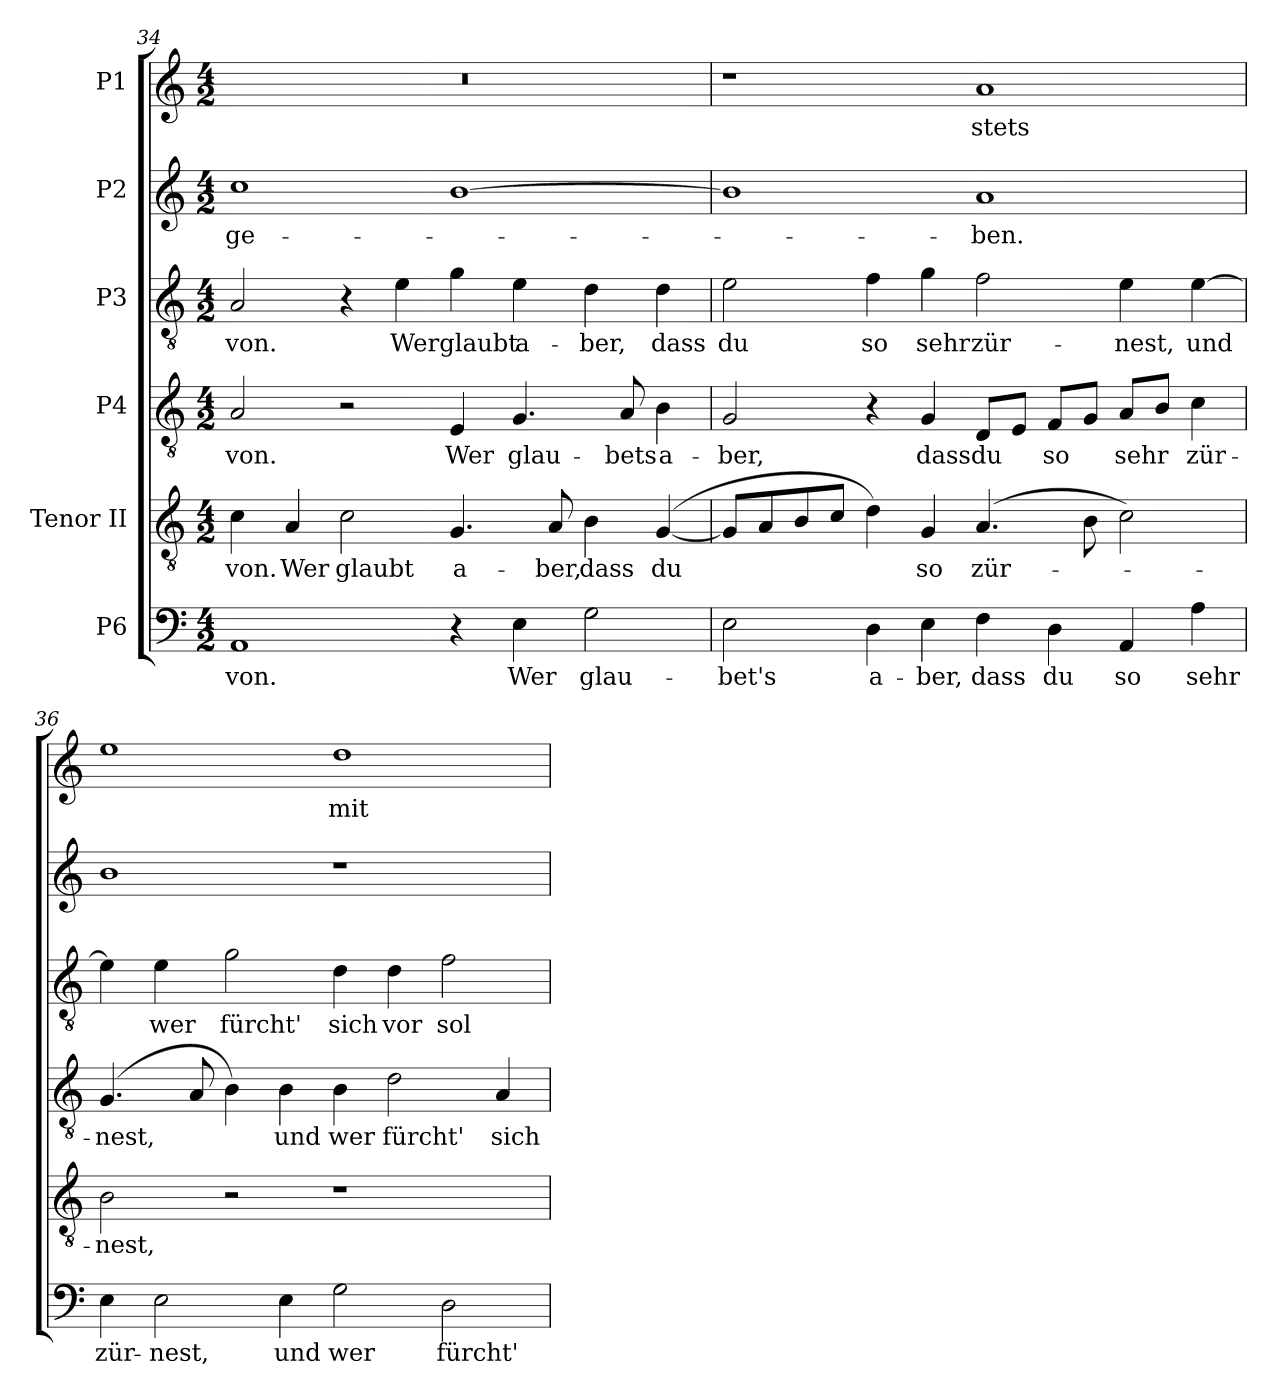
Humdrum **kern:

**kern	**text	**kern	**text	**kern	**text	**kern	**text	**kern	**text	**kern	**text
*part6	*part6	*part5	*part5	*part4	*part4	*part3	*part3	*part2	*part2	*part1	*part1
*staff6	*staff6	*staff5	*staff5	*staff4	*staff4	*staff3	*staff3	*staff2	*staff2	*staff1	*staff1
*I"P6	*	*I"Tenor II	*	*I"P4	*	*I"P3	*	*I"P2	*	*I"P1	*
*clefF4	*	*clefGv2	*	*clefGv2	*	*clefGv2	*	*clefG2	*	*clefG2	*
*	*	*ITrd7c12	*	*ITrd7c12	*	*ITrd7c12	*	*	*	*	*
*k[]	*	*k[]	*	*k[]	*	*k[]	*	*k[]	*	*k[]	*
*C:	*	*C:	*	*C:	*	*C:	*	*C:	*	*C:	*
*M4/2	*	*M4/2	*	*M4/2	*	*M4/2	*	*M4/2	*	*M4/2	*
=34	=34	=34	=34	=34	=34	=34	=34	=34	=34	=34	=34
!	!LO:LY:b:color=#000000	!	!	!	!	!	!	!	!	!	!
!	!	!	!LO:LY:b:color=#000000	!	!	!	!	!	!	!	!
!	!	!	!	!	!LO:LY:b:color=#000000	!	!	!	!	!	!
!	!	!	!	!	!	!	!LO:LY:b:color=#000000	!	!	!	!
!	!	!	!	!	!	!	!	!	!LO:LY:b:color=#000000	!LO:N:vis=1	!
1AAi	-von.	4Ci\	-von.	2AAi/	-von.	2AAi/	-von.	1cci	-ge-	0r	.
!	!	!	!LO:LY:b:color=#000000	!	!	!	!	!	!	!	!
.	.	4AAi/	Wer	.	.	.	.	.	.	.	.
!	!	!	!LO:LY:b:color=#000000	!	!	!	!	!	!	!	!
.	.	2Ci\	glaubt	2r	.	4r	.	.	.	.	.
!	!	!	!	!	!	!	!LO:LY:b:color=#000000	!	!	!	!
.	.	.	.	.	.	4Ei\	Wer	.	.	.	.
!	!	!	!LO:LY:b:color=#000000	!	!	!	!	!	!	!	!
!	!	!	!	!	!LO:LY:b:color=#000000	!	!	!	!	!	!
!	!	!	!	!	!	!	!LO:LY:b:color=#000000	!	!	!	!
4r	.	4.GGi/	a-	4EEi/	Wer	4Gi\	glaubt	[1bi	.	.	.
!	!LO:LY:b:color=#000000	!	!	!	!	!	!	!	!	!	!
!	!	!	!	!	!LO:LY:b:color=#000000	!	!	!	!	!	!
!	!	!	!	!	!	!	!LO:LY:b:color=#000000	!	!	!	!
4Ei\	Wer	.	.	4.GGi/	glau-	4Ei\	a-	.	.	.	.
!	!	!	!LO:LY:b:color=#000000	!	!	!	!	!	!	!	!
.	.	8AAi/	-ber,	.	.	.	.	.	.	.	.
!	!LO:LY:b:color=#000000	!	!	!	!	!	!	!	!	!	!
!	!	!	!LO:LY:b:color=#000000	!	!	!	!	!	!	!	!
!	!	!	!	!	!	!	!LO:LY:b:color=#000000	!	!	!	!
2Gi\	glau-	4BBi\	dass	.	.	4Di\	-ber,	.	.	.	.
!	!	!	!	!	!LO:LY:b:color=#000000	!	!	!	!	!	!
.	.	.	.	8AAi/	-bets	.	.	.	.	.	.
!	!	!	!LO:LY:b:color=#000000	!	!	!	!	!	!	!	!
!	!	!	!	!	!LO:LY:b:color=#000000	!	!	!	!	!	!
!	!	!	!	!	!	!	!LO:LY:b:color=#000000	!	!	!	!
.	.	([4GGi/	du	4BBi\	a-	4Di\	dass	.	.	.	.
!!LO:PB:g=z
=35	=35	=35	=35	=35	=35	=35	=35	=35	=35	=35	=35
!	!LO:LY:b:color=#000000	!	!	!	!	!	!	!	!	!	!
!	!	!	!	!	!LO:LY:b:color=#000000	!	!	!	!	!	!
!	!	!	!	!	!	!	!LO:LY:b:color=#000000	!	!	!	!
2Ei\	-bet's	8GGi/L]	.	2GGi/	-ber,	2Ei\	du	1bi]	.	1r	.
.	.	8AAi/	.	.	.	.	.	.	.	.	.
.	.	8BBi/	.	.	.	.	.	.	.	.	.
.	.	8Ci/J	.	.	.	.	.	.	.	.	.
!	!LO:LY:b:color=#000000	!	!	!	!	!	!	!	!	!	!
!	!	!	!	!	!	!	!LO:LY:b:color=#000000	!	!	!	!
4Di\	a-	4Di\)	.	4r	.	4Fi\	so	.	.	.	.
!	!LO:LY:b:color=#000000	!	!	!	!	!	!	!	!	!	!
!	!	!	!LO:LY:b:color=#000000	!	!	!	!	!	!	!	!
!	!	!	!	!	!LO:LY:b:color=#000000	!	!	!	!	!	!
!	!	!	!	!	!	!	!LO:LY:b:color=#000000	!	!	!	!
4Ei\	-ber,	4GGi/	so	4GGi/	dass	4Gi\	sehr	.	.	.	.
!	!LO:LY:b:color=#000000	!	!	!	!	!	!	!	!	!	!
!	!	!	!LO:LY:b:color=#000000	!	!	!	!	!	!	!	!
!	!	!	!	!	!LO:LY:b:color=#000000	!	!	!	!	!	!
!	!	!	!	!	!	!	!LO:LY:b:color=#000000	!	!	!	!
!	!	!	!	!	!	!	!	!	!LO:LY:b:color=#000000	!	!
!	!	!	!	!	!	!	!	!	!	!	!LO:LY:b:color=#000000
4Fi\	dass	(4.AAi/	zür-	8DDi/L	du	2Fi\	zür-	1ai	-ben.	1ai	stets
.	.	.	.	8EEi/J	.	.	.	.	.	.	.
!	!LO:LY:b:color=#000000	!	!	!	!	!	!	!	!	!	!
!	!	!	!	!	!LO:LY:b:color=#000000	!	!	!	!	!	!
4Di\	du	.	.	8FFi/L	so	.	.	.	.	.	.
.	.	8BBi\	.	8GGi/J	.	.	.	.	.	.	.
!	!LO:LY:b:color=#000000	!	!	!	!	!	!	!	!	!	!
!	!	!	!	!	!LO:LY:b:color=#000000	!	!	!	!	!	!
!	!	!	!	!	!	!	!LO:LY:b:color=#000000	!	!	!	!
4AAi/	so	2Ci\)	.	8AAi/L	sehr	4Ei\	-nest,	.	.	.	.
.	.	.	.	8BBi/J	.	.	.	.	.	.	.
!	!LO:LY:b:color=#000000	!	!	!	!	!	!	!	!	!	!
!	!	!	!	!	!LO:LY:b:color=#000000	!	!	!	!	!	!
!	!	!	!	!	!	!	!LO:LY:b:color=#000000	!	!	!	!
4Ai\	sehr	.	.	4Ci\	zür-	[4Ei\	und	.	.	.	.
=36	=36	=36	=36	=36	=36	=36	=36	=36	=36	=36	=36
!	!LO:LY:b:color=#000000	!	!	!	!	!	!	!	!	!	!
!	!	!	!LO:LY:b:color=#000000	!	!	!	!	!	!	!	!
!	!	!	!	!	!LO:LY:b:color=#000000	!	!	!	!	!	!
4Ei\	zür-	2BBi\	-nest,	(4.GGi/	-nest,	4Ei\]	.	1bi	.	1eei	.
!	!LO:LY:b:color=#000000	!	!	!	!	!	!	!	!	!	!
!	!	!	!	!	!	!	!LO:LY:b:color=#000000	!	!	!	!
2Ei\	-nest,	.	.	.	.	4Ei\	wer	.	.	.	.
.	.	.	.	8AAi/	.	.	.	.	.	.	.
!	!	!	!	!	!	!	!LO:LY:b:color=#000000	!	!	!	!
.	.	2r	.	4BBi\)	.	2Gi\	fürcht'	.	.	.	.
!	!LO:LY:b:color=#000000	!	!	!	!	!	!	!	!	!	!
!	!	!	!	!	!LO:LY:b:color=#000000	!	!	!	!	!	!
4Ei\	und	.	.	4BBi\	und	.	.	.	.	.	.
!	!LO:LY:b:color=#000000	!	!	!	!	!	!	!	!	!	!
!	!	!	!	!	!LO:LY:b:color=#000000	!	!	!	!	!	!
!	!	!	!	!	!	!	!LO:LY:b:color=#000000	!	!	!	!
!	!	!	!	!	!	!	!	!	!	!	!LO:LY:b:color=#000000
2Gi\	wer	1r	.	4BBi\	wer	4Di\	sich	1r	.	1ddi	mit
!	!	!	!	!	!LO:LY:b:color=#000000	!	!	!	!	!	!
!	!	!	!	!	!	!	!LO:LY:b:color=#000000	!	!	!	!
.	.	.	.	2Di\	fürcht'	4Di\	vor	.	.	.	.
!	!LO:LY:b:color=#000000	!	!	!	!	!	!	!	!	!	!
!	!	!	!	!	!	!	!LO:LY:b:color=#000000	!	!	!	!
2Di\	fürcht'	.	.	.	.	2Fi\	sol-	.	.	.	.
!	!	!	!	!	!LO:LY:b:color=#000000	!	!	!	!	!	!
.	.	.	.	4AAi/	sich	.	.	.	.	.	.
=	=	=	=	=	=	=	=	=	=	=	=
*-	*-	*-	*-	*-	*-	*-	*-	*-	*-	*-	*-
